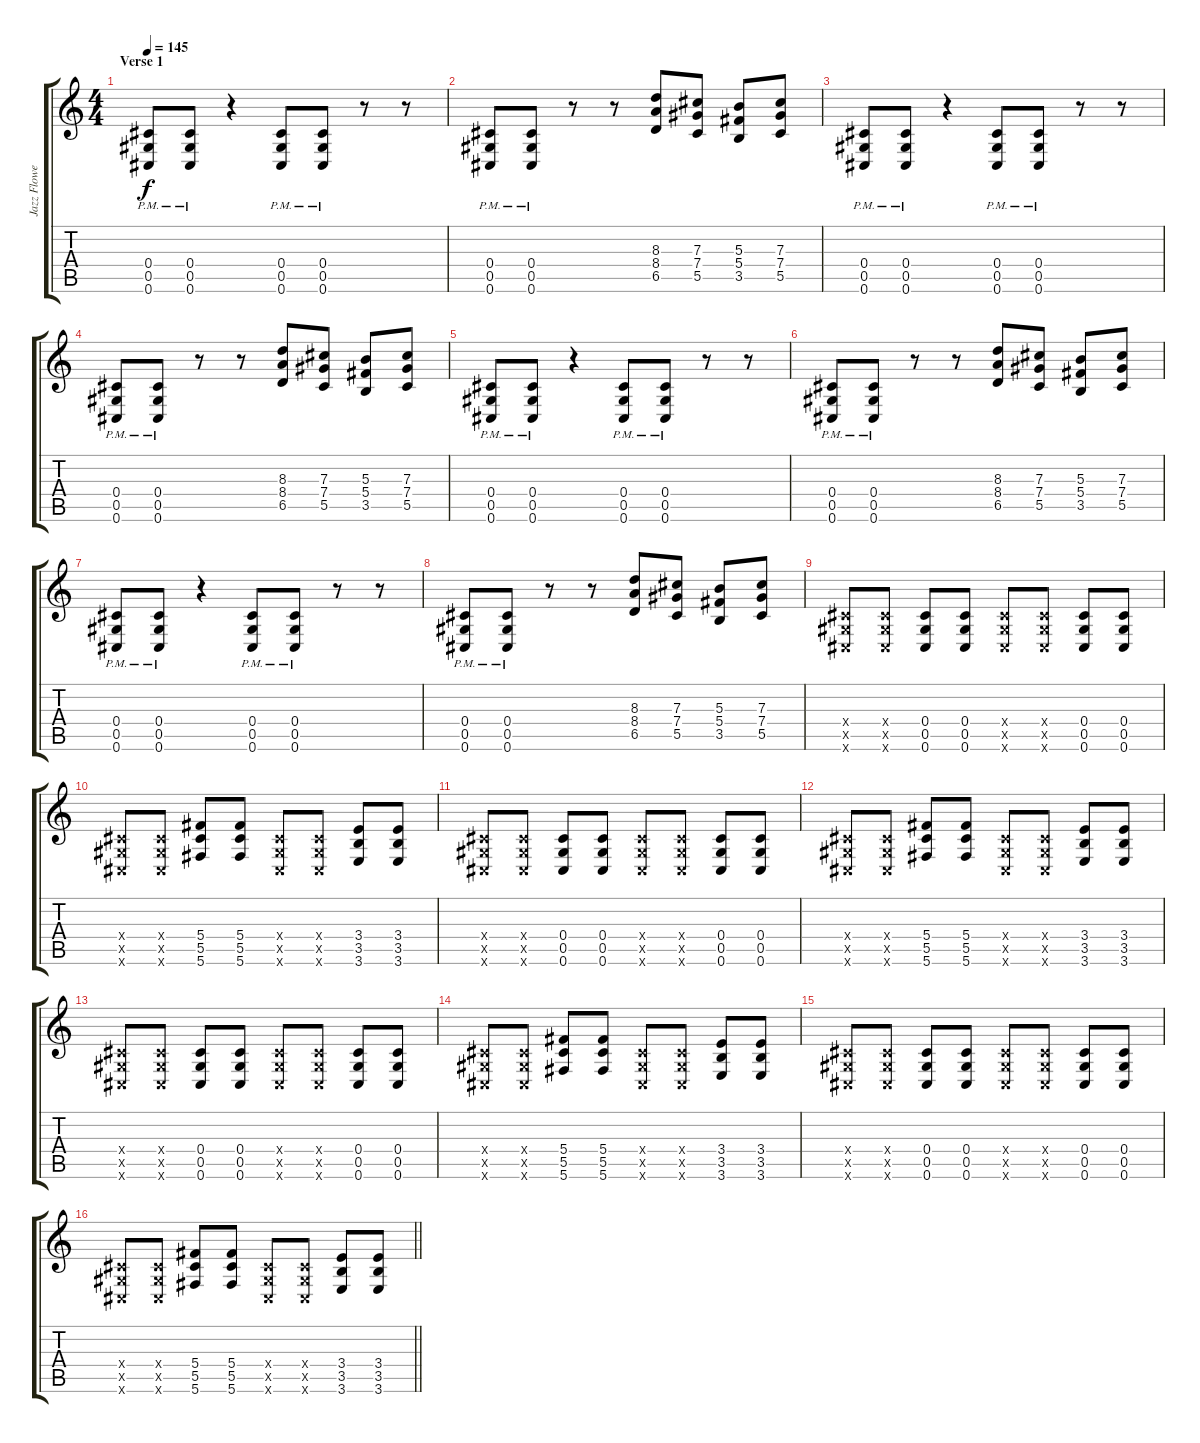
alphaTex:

\track ("Jazz Flowers (Rythm)" "Jazz Flowe") {instrument distortionguitar}
\staff {score tabs}
\tuning (Eb4 Bb3 Gb3 Db3 Ab2 Db2) {hide}
\ts (4 4)
\section ("" "Verse 1")
\tempo 145
\clef g2
\ks c
(0.4 0.5 0.6{pm}).8{dy f} (0.4 0.5 0.6{pm}).8 r.4 (0.4 0.5 0.6{pm}).8 (0.4 0.5 0.6{pm}).8 r.8 r.8 |
(0.4 0.5 0.6{pm}).8 (0.4 0.5 0.6{pm}).8 r.8 r.8 (8.3 8.4 6.5).8 (7.3 7.4 5.5).8 (5.3 5.4 3.5).8 (7.3 7.4 5.5).8 |
(0.4 0.5 0.6{pm}).8 (0.4 0.5 0.6{pm}).8 r.4 (0.4 0.5 0.6{pm}).8 (0.4 0.5 0.6{pm}).8 r.8 r.8 |
(0.4 0.5 0.6{pm}).8 (0.4 0.5 0.6{pm}).8 r.8 r.8 (8.3 8.4 6.5).8 (7.3 7.4 5.5).8 (5.3 5.4 3.5).8 (7.3 7.4 5.5).8 |
(0.4 0.5 0.6{pm}).8 (0.4 0.5 0.6{pm}).8 r.4 (0.4 0.5 0.6{pm}).8 (0.4 0.5 0.6{pm}).8 r.8 r.8 |
(0.4 0.5 0.6{pm}).8 (0.4 0.5 0.6{pm}).8 r.8 r.8 (8.3 8.4 6.5).8 (7.3 7.4 5.5).8 (5.3 5.4 3.5).8 (7.3 7.4 5.5).8 |
(0.4 0.5 0.6{pm}).8 (0.4 0.5 0.6{pm}).8 r.4 (0.4 0.5 0.6{pm}).8 (0.4 0.5 0.6{pm}).8 r.8 r.8 |
(0.4 0.5 0.6{pm}).8 (0.4 0.5 0.6{pm}).8 r.8 r.8 (8.3 8.4 6.5).8 (7.3 7.4 5.5).8 (5.3 5.4 3.5).8 (7.3 7.4 5.5).8 |
(0.4{x} 0.5{x} 0.6{x}).8 (0.4{x} 0.5{x} 0.6{x}).8 (0.4 0.5 0.6).8 (0.4 0.5 0.6).8 (0.4{x} 0.5{x} 0.6{x}).8 (0.4{x} 0.5{x} 0.6{x}).8 (0.4 0.5 0.6).8 (0.4 0.5 0.6).8 |
(0.4{x} 0.5{x} 0.6{x}).8 (0.4{x} 0.5{x} 0.6{x}).8 (5.4 5.5 5.6).8 (5.4 5.5 5.6).8 (0.4{x} 0.5{x} 0.6{x}).8 (0.4{x} 0.5{x} 0.6{x}).8 (3.4 3.5 3.6).8 (3.4 3.5 3.6).8 |
(0.4{x} 0.5{x} 0.6{x}).8 (0.4{x} 0.5{x} 0.6{x}).8 (0.4 0.5 0.6).8 (0.4 0.5 0.6).8 (0.4{x} 0.5{x} 0.6{x}).8 (0.4{x} 0.5{x} 0.6{x}).8 (0.4 0.5 0.6).8 (0.4 0.5 0.6).8 |
(0.4{x} 0.5{x} 0.6{x}).8 (0.4{x} 0.5{x} 0.6{x}).8 (5.4 5.5 5.6).8 (5.4 5.5 5.6).8 (0.4{x} 0.5{x} 0.6{x}).8 (0.4{x} 0.5{x} 0.6{x}).8 (3.4 3.5 3.6).8 (3.4 3.5 3.6).8 |
(0.4{x} 0.5{x} 0.6{x}).8 (0.4{x} 0.5{x} 0.6{x}).8 (0.4 0.5 0.6).8 (0.4 0.5 0.6).8 (0.4{x} 0.5{x} 0.6{x}).8 (0.4{x} 0.5{x} 0.6{x}).8 (0.4 0.5 0.6).8 (0.4 0.5 0.6).8 |
(0.4{x} 0.5{x} 0.6{x}).8 (0.4{x} 0.5{x} 0.6{x}).8 (5.4 5.5 5.6).8 (5.4 5.5 5.6).8 (0.4{x} 0.5{x} 0.6{x}).8 (0.4{x} 0.5{x} 0.6{x}).8 (3.4 3.5 3.6).8 (3.4 3.5 3.6).8 |
(0.4{x} 0.5{x} 0.6{x}).8 (0.4{x} 0.5{x} 0.6{x}).8 (0.4 0.5 0.6).8 (0.4 0.5 0.6).8 (0.4{x} 0.5{x} 0.6{x}).8 (0.4{x} 0.5{x} 0.6{x}).8 (0.4 0.5 0.6).8 (0.4 0.5 0.6).8 |
\barLineRight lightlight
(0.4{x} 0.5{x} 0.6{x}).8 (0.4{x} 0.5{x} 0.6{x}).8 (5.4 5.5 5.6).8 (5.4 5.5 5.6).8 (0.4{x} 0.5{x} 0.6{x}).8 (0.4{x} 0.5{x} 0.6{x}).8 (3.4 3.5 3.6).8 (3.4 3.5 3.6).8
